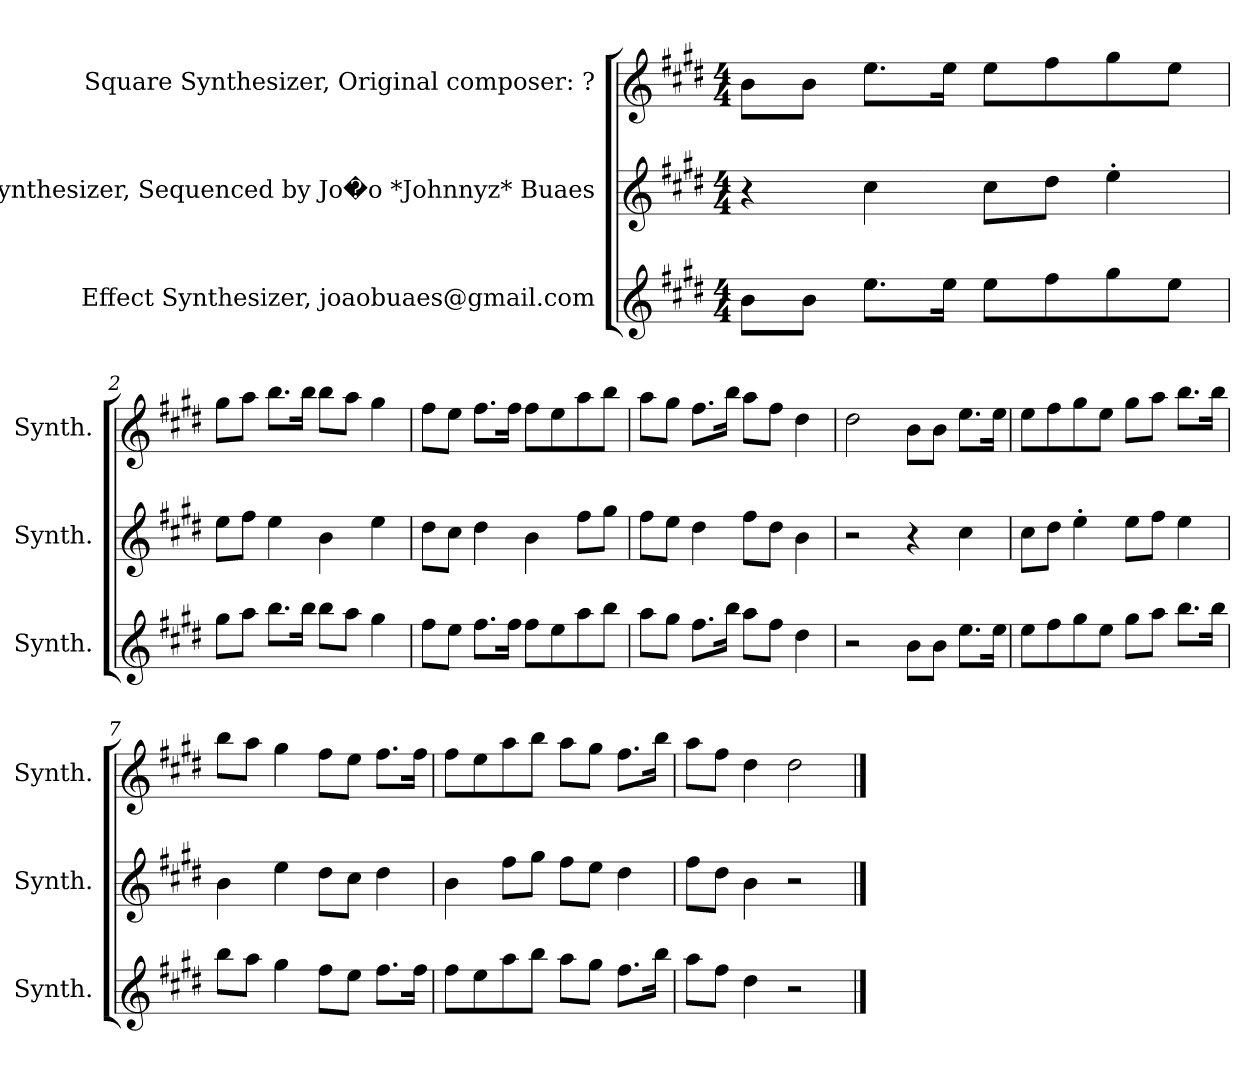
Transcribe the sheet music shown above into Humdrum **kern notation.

**kern	**kern	**kern
*part3	*part2	*part1
*staff3	*staff2	*staff1
*I"Effect Synthesizer, joaobuaes@gmail.com	*I"Square Synthesizer, Sequenced by Jo�o *Johnnyz* Buaes	*I"Square Synthesizer, Original composer: ?
*I'Synth.	*I'Synth.	*I'Synth.
*clefG2	*clefG2	*clefG2
*k[f#c#g#d#]	*k[f#c#g#d#]	*k[f#c#g#d#]
*M4/4	*M4/4	*M4/4
*MM98	*MM98	*MM98
=1	=1	=1
8b\L	4r	8b\L
8b\J	.	8b\J
8.ee\L	4cc#\	8.ee\L
16ee\Jk	.	16ee\Jk
8ee\L	8cc#\L	8ee\L
8ff#\	8dd#\J	8ff#\
8gg#\	4ee'\	8gg#\
8ee\J	.	8ee\J
=2	=2	=2
8gg#\L	8ee\L	8gg#\L
8aa\J	8ff#\J	8aa\J
8.bb\L	4ee\	8.bb\L
16bb\Jk	.	16bb\Jk
8bb\L	4b\	8bb\L
8aa\J	.	8aa\J
4gg#\	4ee\	4gg#\
!!LO:LB:g=z
=3	=3	=3
8ff#\L	8dd#\L	8ff#\L
8ee\J	8cc#\J	8ee\J
8.ff#\L	4dd#\	8.ff#\L
16ff#\Jk	.	16ff#\Jk
8ff#\L	4b\	8ff#\L
8ee\	.	8ee\
8aa\	8ff#\L	8aa\
8bb\J	8gg#\J	8bb\J
=4	=4	=4
8aa\L	8ff#\L	8aa\L
8gg#\J	8ee\J	8gg#\J
8.ff#\L	4dd#\	8.ff#\L
16bb\Jk	.	16bb\Jk
8aa\L	8ff#\L	8aa\L
8ff#\J	8dd#\J	8ff#\J
4dd#\	4b\	4dd#\
=5	=5	=5
2r	2r	2dd#\
8b\L	4r	8b\L
8b\J	.	8b\J
8.ee\L	4cc#\	8.ee\L
16ee\Jk	.	16ee\Jk
=6	=6	=6
8ee\L	8cc#\L	8ee\L
8ff#\	8dd#\J	8ff#\
8gg#\	4ee'\	8gg#\
8ee\J	.	8ee\J
8gg#\L	8ee\L	8gg#\L
8aa\J	8ff#\J	8aa\J
8.bb\L	4ee\	8.bb\L
16bb\Jk	.	16bb\Jk
=7	=7	=7
8bb\L	4b\	8bb\L
8aa\J	.	8aa\J
4gg#\	4ee\	4gg#\
8ff#\L	8dd#\L	8ff#\L
8ee\J	8cc#\J	8ee\J
8.ff#\L	4dd#\	8.ff#\L
16ff#\Jk	.	16ff#\Jk
!!LO:LB:g=z
=8	=8	=8
8ff#\L	4b\	8ff#\L
8ee\	.	8ee\
8aa\	8ff#\L	8aa\
8bb\J	8gg#\J	8bb\J
8aa\L	8ff#\L	8aa\L
8gg#\J	8ee\J	8gg#\J
8.ff#\L	4dd#\	8.ff#\L
16bb\Jk	.	16bb\Jk
=9	=9	=9
8aa\L	8ff#\L	8aa\L
8ff#\J	8dd#\J	8ff#\J
4dd#\	4b\	4dd#\
2r	2r	2dd#\
==	==	==
*-	*-	*-
